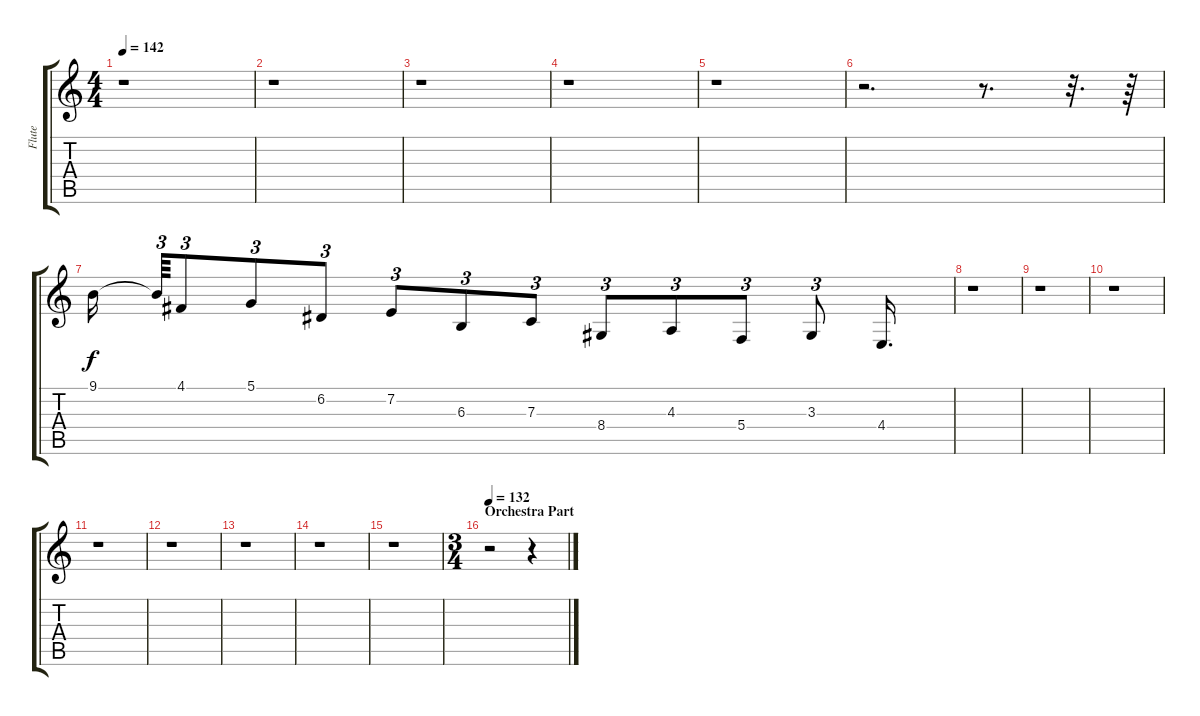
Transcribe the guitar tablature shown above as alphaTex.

\track ("Flute" "Flute") {instrument flute}
\staff {score tabs}
\tuning (D4 A3 F3 C3 G2 D2) {hide}
\ts (4 4)
\tempo 142
\clef g2
\ks c
r.1{dy f} |
r.1 |
r.1 |
r.1 |
r.1 |
r.2{d} r.8{d} r.32{d} r.64 |
9.1.16{volume 8 balance 9} 9.1{t}.64{tu (3 2)} 4.1.8{tu (3 2)} 5.1.8{tu (3 2)} 6.2.8{tu (3 2)} 7.2.8{tu (3 2)} 6.3.8{tu (3 2)} 7.3.8{tu (3 2)} 8.4.8{tu (3 2)} 4.3.8{tu (3 2)} 5.4.8{tu (3 2)} 3.3.8{tu (3 2)} 4.4.16{d} |
r.1 |
r.1 |
r.1 |
r.1 |
r.1 |
r.1 |
r.1 |
r.1 |
\ts (3 4)
\section ("" "Orchestra Part")
\tempo 132
r.2 r.4
